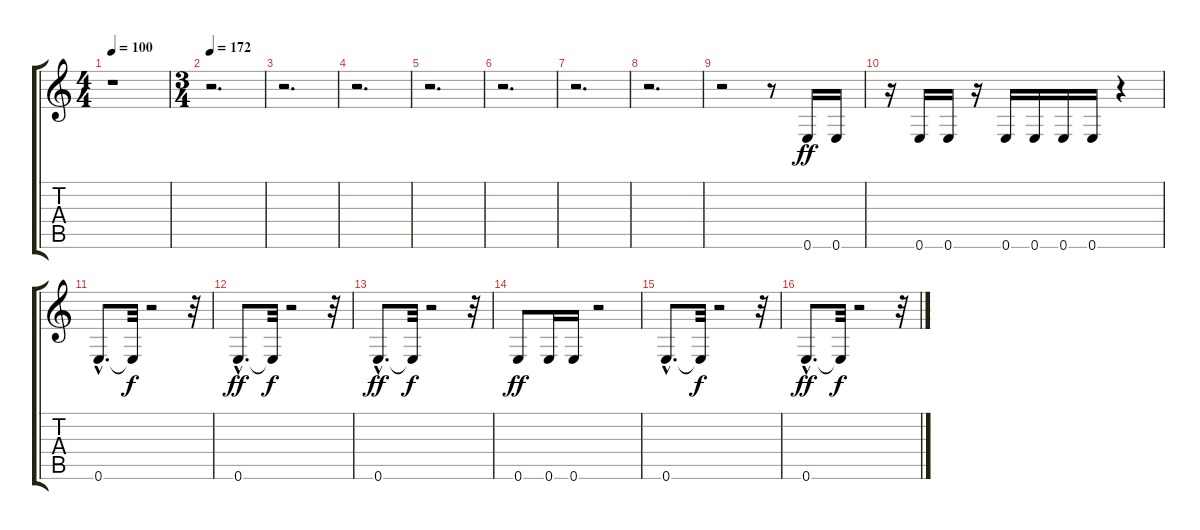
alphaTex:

\track "" {instrument electricguitarmuted}
\staff {score tabs}
\tuning (E4 B3 G3 D3 A2 E2) {hide}
\ts (4 4)
\tempo 100
\clef g2
\ks c
r.1{dy ff instrument electricguitarmuted} |
\ts (3 4)
\tempo 172
r.2{d} |
r.2{d} |
r.2{d} |
r.2{d} |
r.2{d} |
r.2{d} |
r.2{d} |
r.2 r.8 0.6.16 0.6.16 |
r.16 0.6.16 0.6.16 r.16 0.6.16 0.6.16 0.6.16 0.6.16 r.4 |
0.6{hac}.8{d} 0.6{t}.32{dy f} r.2 r.32 |
0.6{hac}.8{d dy ff} 0.6{t}.32{dy f} r.2 r.32 |
0.6{hac}.8{d dy ff} 0.6{t}.32{dy f} r.2 r.32 |
0.6.8{dy ff} 0.6.16 0.6.16 r.2 |
0.6{hac}.8{d} 0.6{t}.32{dy f} r.2 r.32 |
0.6{hac}.8{d dy ff} 0.6{t}.32{dy f} r.2 r.32
